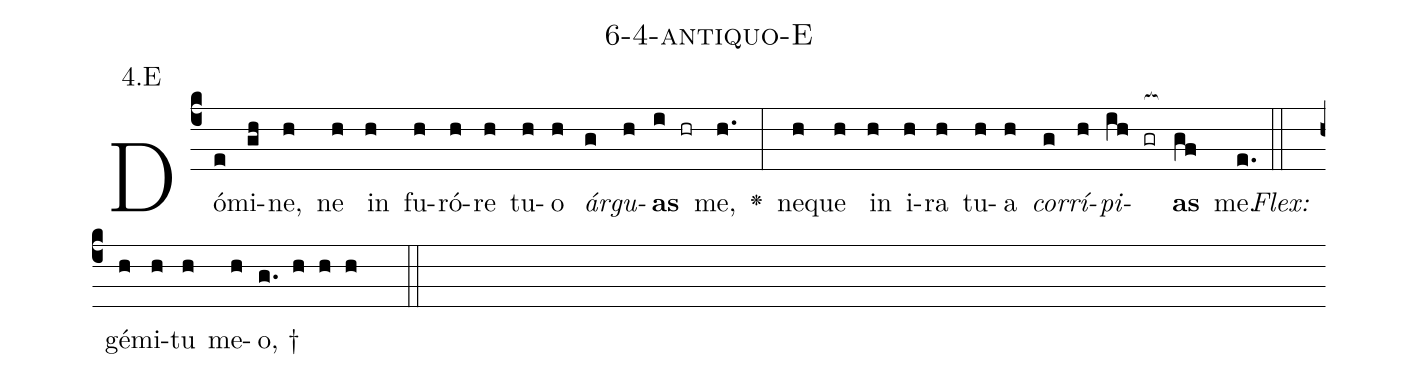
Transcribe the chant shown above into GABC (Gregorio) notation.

name: 6-4-antiquo-E;
annotation: 4.E;
%%
(c4)Dó(e)mi(gh)ne,(h) ne(h) in(h) fu(h)ró(h)re(h) tu(h)o(h) <i>ár</i>(g)<i>gu</i>(h)<b>as</b>(i hr) me,(h.) <v>\greheightstar</v>(:) ne(h)que(h) in(h) i(h)ra(h) tu(h)a(h) <i>cor</i>(g)<i>rí</i>(h)<i>pi</i>(ih gr[ocb:1{])<b>as</b>(gf[ocb:0}]) me.(e.) (::)
<i>Flex:</i>()  gé(h)mi(h)tu(h) me(h)o, †(g. h h h  ::)

%E(h) u(g) o(h) u(ih) a(gf) e.(e.) (::)
